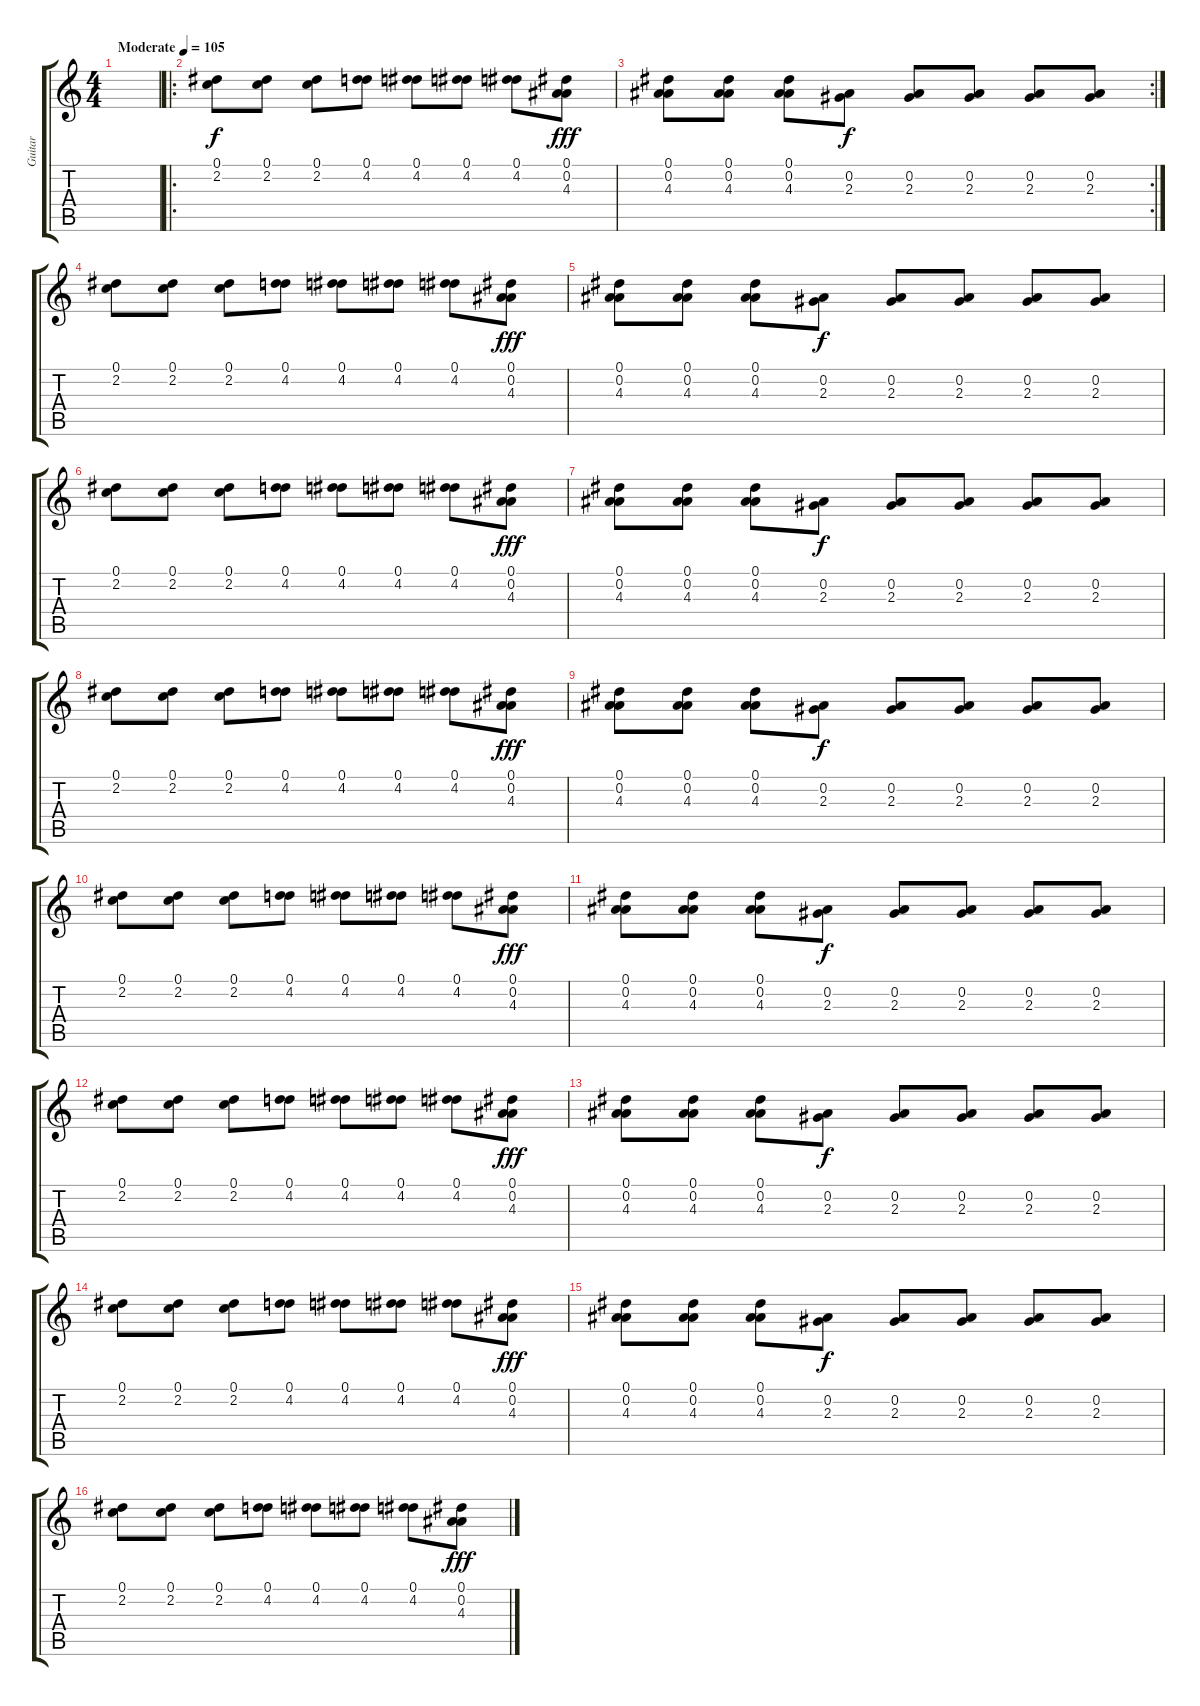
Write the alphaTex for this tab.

\track ("Guitar" "Guitar") {instrument acousticguitarsteel}
\staff {score tabs}
\tuning (Eb4 Bb3 Gb3 Db3 Ab2 Eb2) {hide}
\ts (4 4)
\tempo (105 "Moderate")
\clef g2
\ks c
|
\ro
(0.1 2.2).8 (0.1 2.2).8 (0.1 2.2).8 (0.1 4.2).8 (0.1 4.2).8 (0.1 4.2).8 (0.1 4.2).8 (0.1 0.2 4.3).8{dy fff} |
\rc 2
(0.1 0.2 4.3).8 (0.1 0.2 4.3).8 (0.1 0.2 4.3).8 (0.2 2.3).8{dy f} (0.2 2.3).8 (0.2 2.3).8 (0.2 2.3).8 (0.2 2.3).8 |
(0.1 2.2).8 (0.1 2.2).8 (0.1 2.2).8 (0.1 4.2).8 (0.1 4.2).8 (0.1 4.2).8 (0.1 4.2).8 (0.1 0.2 4.3).8{dy fff} |
(0.1 0.2 4.3).8 (0.1 0.2 4.3).8 (0.1 0.2 4.3).8 (0.2 2.3).8{dy f} (0.2 2.3).8 (0.2 2.3).8 (0.2 2.3).8 (0.2 2.3).8 |
(0.1 2.2).8 (0.1 2.2).8 (0.1 2.2).8 (0.1 4.2).8 (0.1 4.2).8 (0.1 4.2).8 (0.1 4.2).8 (0.1 0.2 4.3).8{dy fff} |
(0.1 0.2 4.3).8 (0.1 0.2 4.3).8 (0.1 0.2 4.3).8 (0.2 2.3).8{dy f} (0.2 2.3).8 (0.2 2.3).8 (0.2 2.3).8 (0.2 2.3).8 |
(0.1 2.2).8 (0.1 2.2).8 (0.1 2.2).8 (0.1 4.2).8 (0.1 4.2).8 (0.1 4.2).8 (0.1 4.2).8 (0.1 0.2 4.3).8{dy fff} |
(0.1 0.2 4.3).8 (0.1 0.2 4.3).8 (0.1 0.2 4.3).8 (0.2 2.3).8{dy f} (0.2 2.3).8 (0.2 2.3).8 (0.2 2.3).8 (0.2 2.3).8 |
(0.1 2.2).8 (0.1 2.2).8 (0.1 2.2).8 (0.1 4.2).8 (0.1 4.2).8 (0.1 4.2).8 (0.1 4.2).8 (0.1 0.2 4.3).8{dy fff} |
(0.1 0.2 4.3).8 (0.1 0.2 4.3).8 (0.1 0.2 4.3).8 (0.2 2.3).8{dy f} (0.2 2.3).8 (0.2 2.3).8 (0.2 2.3).8 (0.2 2.3).8 |
(0.1 2.2).8 (0.1 2.2).8 (0.1 2.2).8 (0.1 4.2).8 (0.1 4.2).8 (0.1 4.2).8 (0.1 4.2).8 (0.1 0.2 4.3).8{dy fff} |
(0.1 0.2 4.3).8 (0.1 0.2 4.3).8 (0.1 0.2 4.3).8 (0.2 2.3).8{dy f} (0.2 2.3).8 (0.2 2.3).8 (0.2 2.3).8 (0.2 2.3).8 |
(0.1 2.2).8 (0.1 2.2).8 (0.1 2.2).8 (0.1 4.2).8 (0.1 4.2).8 (0.1 4.2).8 (0.1 4.2).8 (0.1 0.2 4.3).8{dy fff} |
(0.1 0.2 4.3).8 (0.1 0.2 4.3).8 (0.1 0.2 4.3).8 (0.2 2.3).8{dy f} (0.2 2.3).8 (0.2 2.3).8 (0.2 2.3).8 (0.2 2.3).8 |
(0.1 2.2).8 (0.1 2.2).8 (0.1 2.2).8 (0.1 4.2).8 (0.1 4.2).8 (0.1 4.2).8 (0.1 4.2).8 (0.1 0.2 4.3).8{dy fff}
